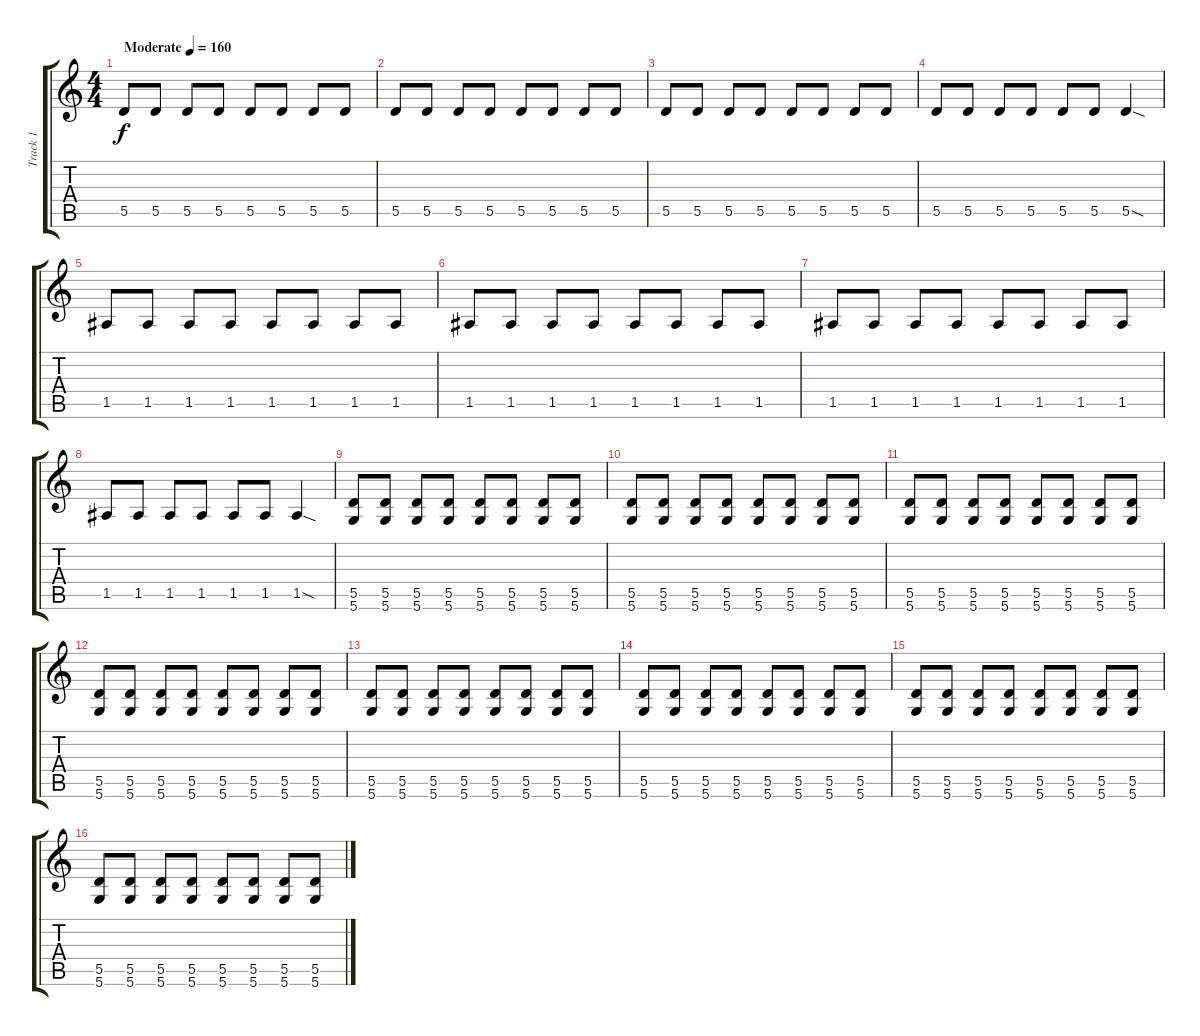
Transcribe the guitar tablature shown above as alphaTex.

\track ("Track 1" "Track 1") {instrument distortionguitar}
\staff {score tabs}
\tuning (E4 B3 G3 D3 A2 D2) {hide}
\ts (4 4)
\tempo (160 "Moderate")
\clef g2
\ks c
5.5.8{dy f instrument distortionguitar} 5.5.8 5.5.8 5.5.8 5.5.8 5.5.8 5.5.8 5.5.8 |
5.5.8 5.5.8 5.5.8 5.5.8 5.5.8 5.5.8 5.5.8 5.5.8 |
5.5.8 5.5.8 5.5.8 5.5.8 5.5.8 5.5.8 5.5.8 5.5.8 |
5.5.8 5.5.8 5.5.8 5.5.8 5.5.8 5.5.8 5.5{sod}.4 |
1.5.8 1.5.8 1.5.8 1.5.8 1.5.8 1.5.8 1.5.8 1.5.8 |
1.5.8 1.5.8 1.5.8 1.5.8 1.5.8 1.5.8 1.5.8 1.5.8 |
1.5.8 1.5.8 1.5.8 1.5.8 1.5.8 1.5.8 1.5.8 1.5.8 |
1.5.8 1.5.8 1.5.8 1.5.8 1.5.8 1.5.8 1.5{sod}.4 |
(5.5 5.6).8 (5.5 5.6).8 (5.5 5.6).8 (5.5 5.6).8 (5.5 5.6).8 (5.5 5.6).8 (5.5 5.6).8 (5.5 5.6).8 |
(5.5 5.6).8 (5.5 5.6).8 (5.5 5.6).8 (5.5 5.6).8 (5.5 5.6).8 (5.5 5.6).8 (5.5 5.6).8 (5.5 5.6).8 |
(5.5 5.6).8 (5.5 5.6).8 (5.5 5.6).8 (5.5 5.6).8 (5.5 5.6).8 (5.5 5.6).8 (5.5 5.6).8 (5.5 5.6).8 |
(5.5 5.6).8 (5.5 5.6).8 (5.5 5.6).8 (5.5 5.6).8 (5.5 5.6).8 (5.5 5.6).8 (5.5 5.6).8 (5.5 5.6).8 |
(5.5 5.6).8 (5.5 5.6).8 (5.5 5.6).8 (5.5 5.6).8 (5.5 5.6).8 (5.5 5.6).8 (5.5 5.6).8 (5.5 5.6).8 |
(5.5 5.6).8 (5.5 5.6).8 (5.5 5.6).8 (5.5 5.6).8 (5.5 5.6).8 (5.5 5.6).8 (5.5 5.6).8 (5.5 5.6).8 |
(5.5 5.6).8 (5.5 5.6).8 (5.5 5.6).8 (5.5 5.6).8 (5.5 5.6).8 (5.5 5.6).8 (5.5 5.6).8 (5.5 5.6).8 |
(5.5 5.6).8 (5.5 5.6).8 (5.5 5.6).8 (5.5 5.6).8 (5.5 5.6).8 (5.5 5.6).8 (5.5 5.6).8 (5.5 5.6).8
